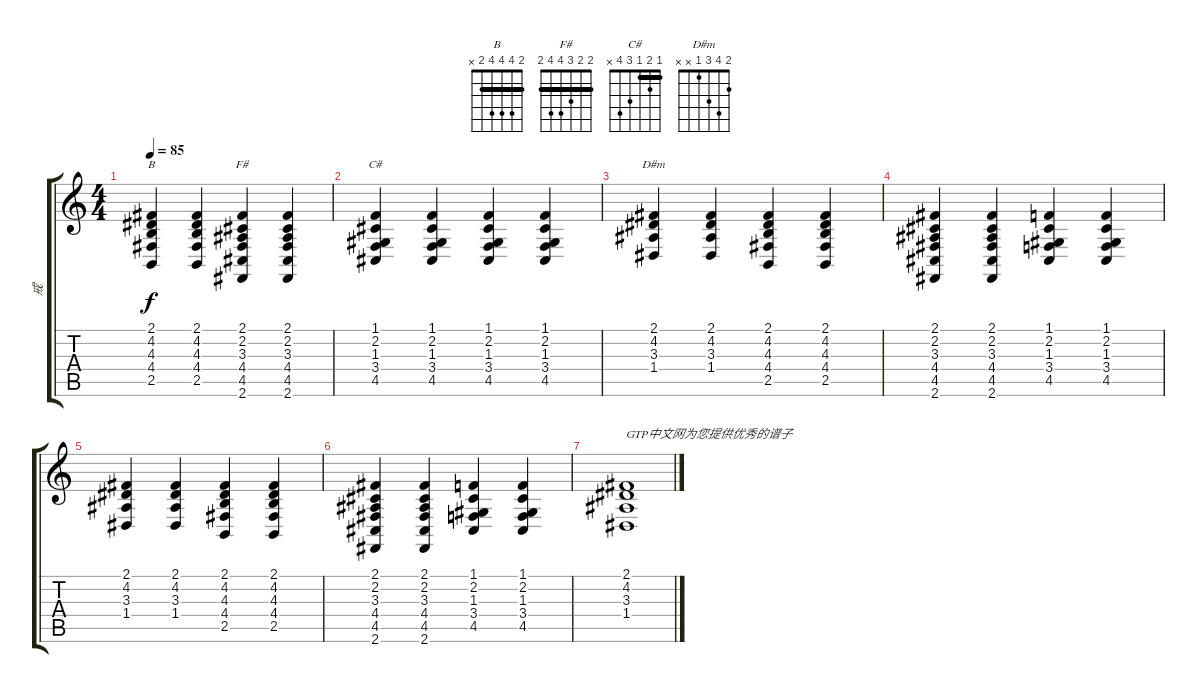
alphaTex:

\track ("戒" "戒") {instrument acousticgrandpiano}
\staff {score tabs}
\tuning (E4 B3 G3 D3 A2 E2) {hide}
\chord ("B" 2 4 4 4 2 x) {barre 2}
\chord ("F#" 2 2 3 4 4 2) {barre 2}
\chord ("C#" 1 2 1 3 4 x) {barre 1}
\chord ("D#m" 2 4 3 1 x x)
\ts (4 4)
\tempo 85
\clef g2
\ks c
(2.1 4.2 4.3 4.4 2.5).4{ch "B" dy f} (2.1 4.2 4.3 4.4 2.5).4 (2.1 2.2 3.3 4.4 4.5 2.6).4{ch "F#"} (2.1 2.2 3.3 4.4 4.5 2.6).4 |
(1.1 2.2 1.3 3.4 4.5).4{ch "C#"} (1.1 2.2 1.3 3.4 4.5).4 (1.1 2.2 1.3 3.4 4.5).4 (1.1 2.2 1.3 3.4 4.5).4 |
(2.1 4.2 3.3 1.4).4{ch "D#m"} (2.1 4.2 3.3 1.4).4 (2.1 4.2 4.3 4.4 2.5).4 (2.1 4.2 4.3 4.4 2.5).4 |
(2.1 2.2 3.3 4.4 4.5 2.6).4 (2.1 2.2 3.3 4.4 4.5 2.6).4 (1.1 2.2 1.3 3.4 4.5).4 (1.1 2.2 1.3 3.4 4.5).4 |
(2.1 4.2 3.3 1.4).4 (2.1 4.2 3.3 1.4).4 (2.1 4.2 4.3 4.4 2.5).4 (2.1 4.2 4.3 4.4 2.5).4 |
(2.1 2.2 3.3 4.4 4.5 2.6).4 (2.1 2.2 3.3 4.4 4.5 2.6).4 (1.1 2.2 1.3 3.4 4.5).4 (1.1 2.2 1.3 3.4 4.5).4 |
(2.1 4.2 3.3 1.4).1{txt "GTP中文网为您提供优秀的谱子"}
